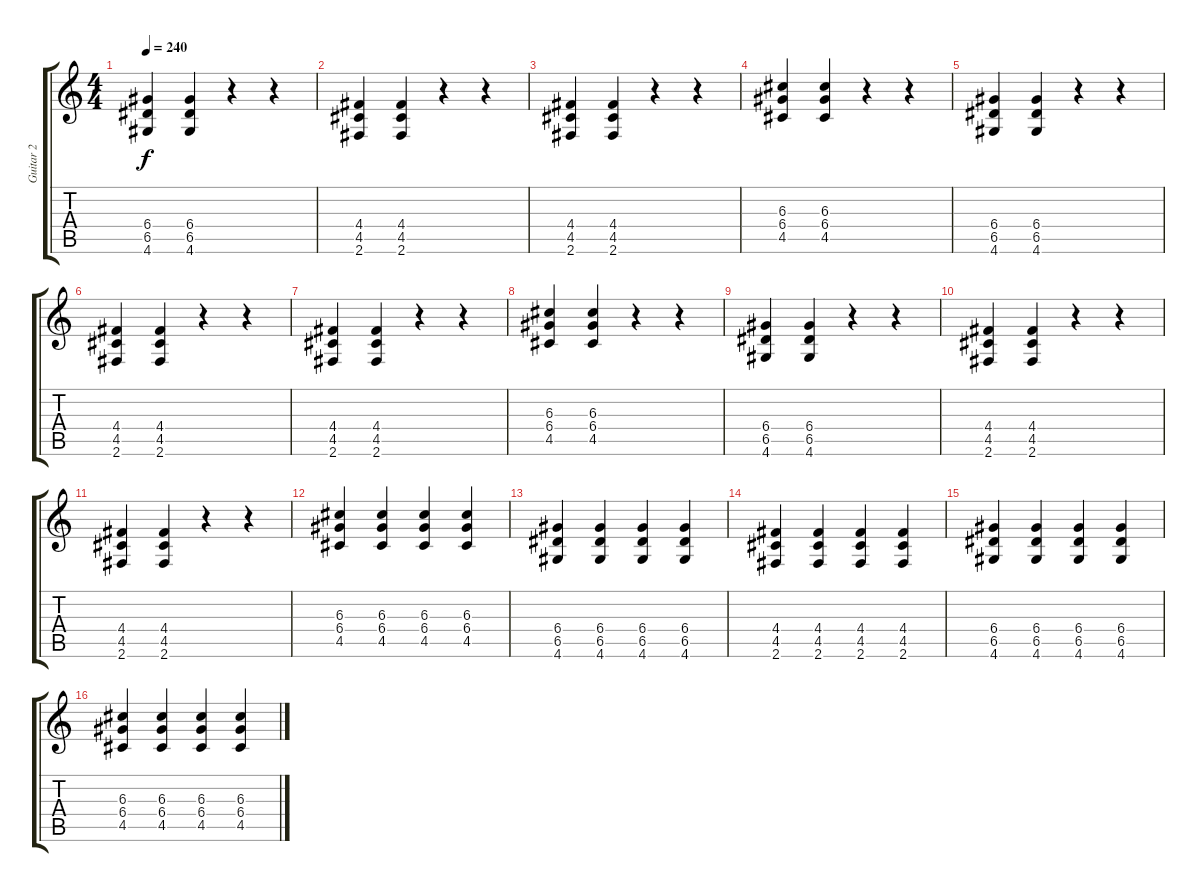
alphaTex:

\track ("Guitar 2" "Guitar 2") {instrument electricguitarclean}
\staff {score tabs}
\tuning (E4 B3 G3 D3 A2 E2) {hide}
\ts (4 4)
\tempo 240
\clef g2
\ks c
(6.4 6.5 4.6).4{dy f} (6.4 6.5 4.6).4 r.4 r.4 |
(4.4 4.5 2.6).4 (4.4 4.5 2.6).4 r.4 r.4 |
(4.4 4.5 2.6).4 (4.4 4.5 2.6).4 r.4 r.4 |
(6.3 6.4 4.5).4 (6.3 6.4 4.5).4 r.4 r.4 |
(6.4 6.5 4.6).4 (6.4 6.5 4.6).4 r.4 r.4 |
(4.4 4.5 2.6).4 (4.4 4.5 2.6).4 r.4 r.4 |
(4.4 4.5 2.6).4 (4.4 4.5 2.6).4 r.4 r.4 |
(6.3 6.4 4.5).4 (6.3 6.4 4.5).4 r.4 r.4 |
(6.4 6.5 4.6).4 (6.4 6.5 4.6).4 r.4 r.4 |
(4.4 4.5 2.6).4 (4.4 4.5 2.6).4 r.4 r.4 |
(4.4 4.5 2.6).4 (4.4 4.5 2.6).4 r.4 r.4 |
(6.3 6.4 4.5).4 (6.3 6.4 4.5).4 (6.3 6.4 4.5).4 (6.3 6.4 4.5).4 |
(6.4 6.5 4.6).4 (6.4 6.5 4.6).4 (6.4 6.5 4.6).4 (6.4 6.5 4.6).4 |
(4.4 4.5 2.6).4 (4.4 4.5 2.6).4 (4.4 4.5 2.6).4 (4.4 4.5 2.6).4 |
(6.4 6.5 4.6).4 (6.4 6.5 4.6).4 (6.4 6.5 4.6).4 (6.4 6.5 4.6).4 |
(6.3 6.4 4.5).4 (6.3 6.4 4.5).4 (6.3 6.4 4.5).4 (6.3 6.4 4.5).4
